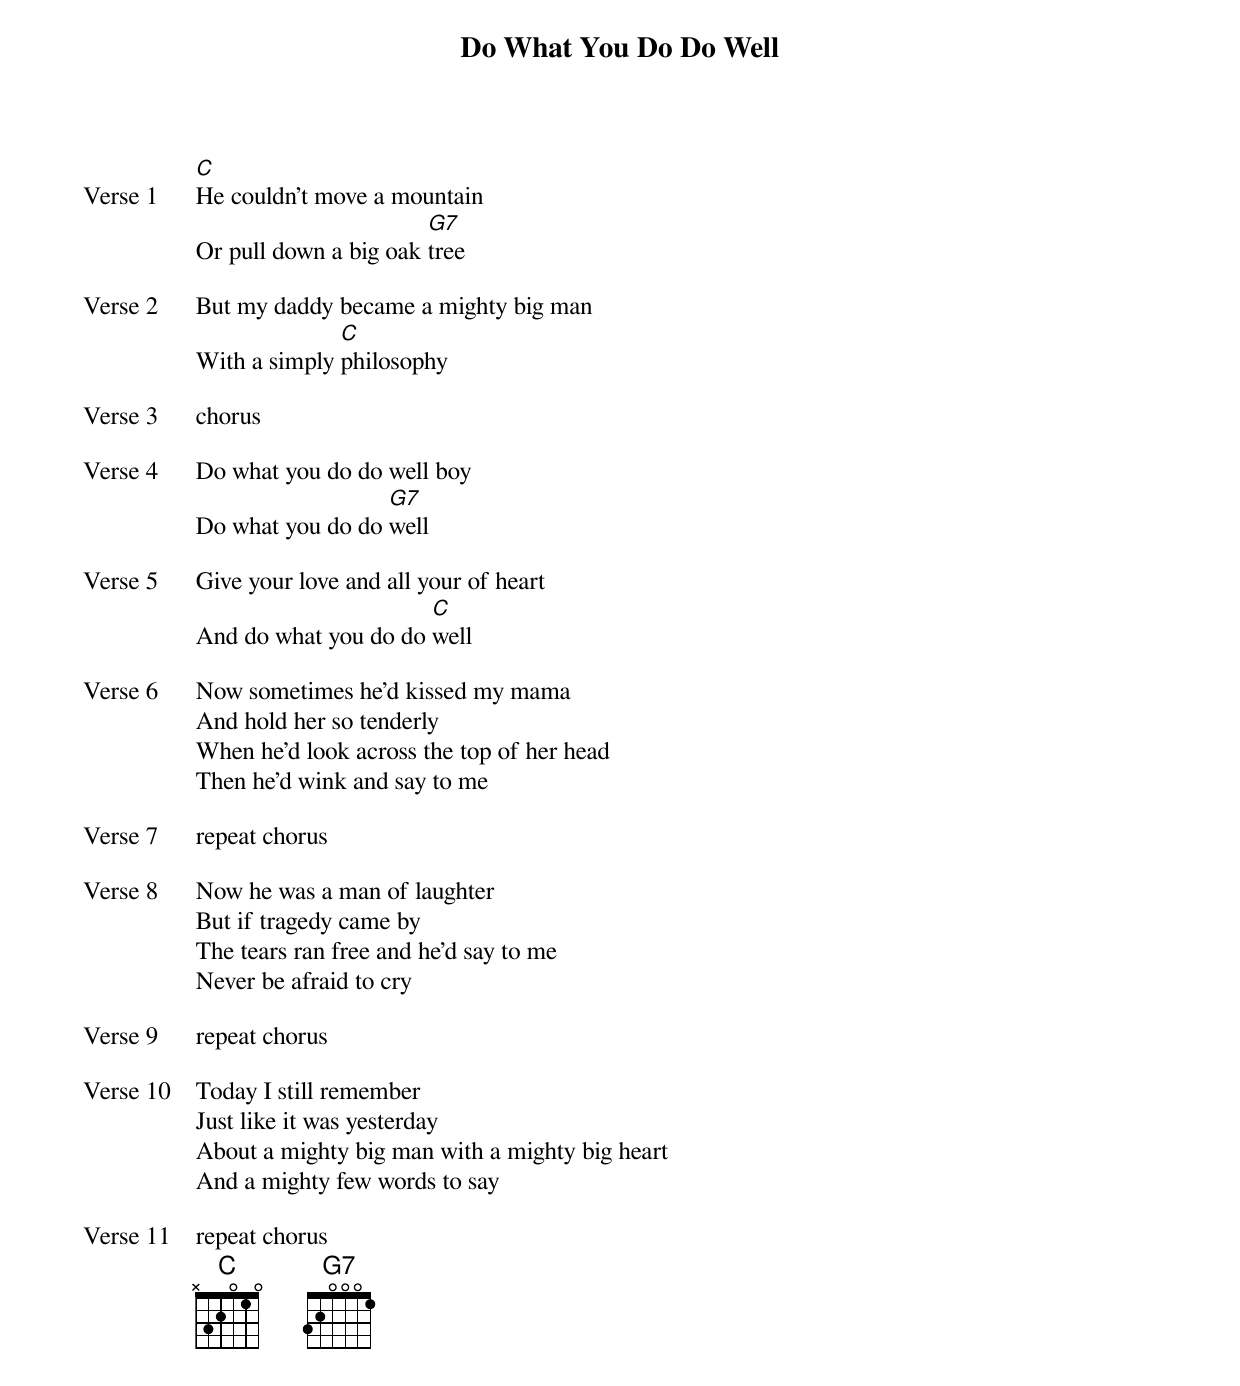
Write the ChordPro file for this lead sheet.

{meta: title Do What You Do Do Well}
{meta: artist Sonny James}
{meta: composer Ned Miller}
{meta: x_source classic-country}
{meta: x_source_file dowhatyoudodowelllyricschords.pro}
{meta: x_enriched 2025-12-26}

{start_of_verse: Verse 1}
[C]He couldn't move a mountain
Or pull down a big oak [G7]tree
{end_of_verse}

{start_of_verse: Verse 2}
But my daddy became a mighty big man
With a simply [C]philosophy
{end_of_verse}

{start_of_verse: Verse 3}
chorus
{end_of_verse}

{start_of_verse: Verse 4}
Do what you do do well boy
Do what you do do [G7]well
{end_of_verse}

{start_of_verse: Verse 5}
Give your love and all your of heart
And do what you do do [C]well
{end_of_verse}

{start_of_verse: Verse 6}
Now sometimes he'd kissed my mama
And hold her so tenderly
When he'd look across the top of her head
Then he'd wink and say to me
{end_of_verse}

{start_of_verse: Verse 7}
repeat chorus
{end_of_verse}

{start_of_verse: Verse 8}
Now he was a man of laughter
But if tragedy came by
The tears ran free and he'd say to me
Never be afraid to cry
{end_of_verse}

{start_of_verse: Verse 9}
repeat chorus
{end_of_verse}

{start_of_verse: Verse 10}
Today I still remember
Just like it was yesterday
About a mighty big man with a mighty big heart
And a mighty few words to say
{end_of_verse}

{start_of_verse: Verse 11}
repeat chorus
{end_of_verse}
